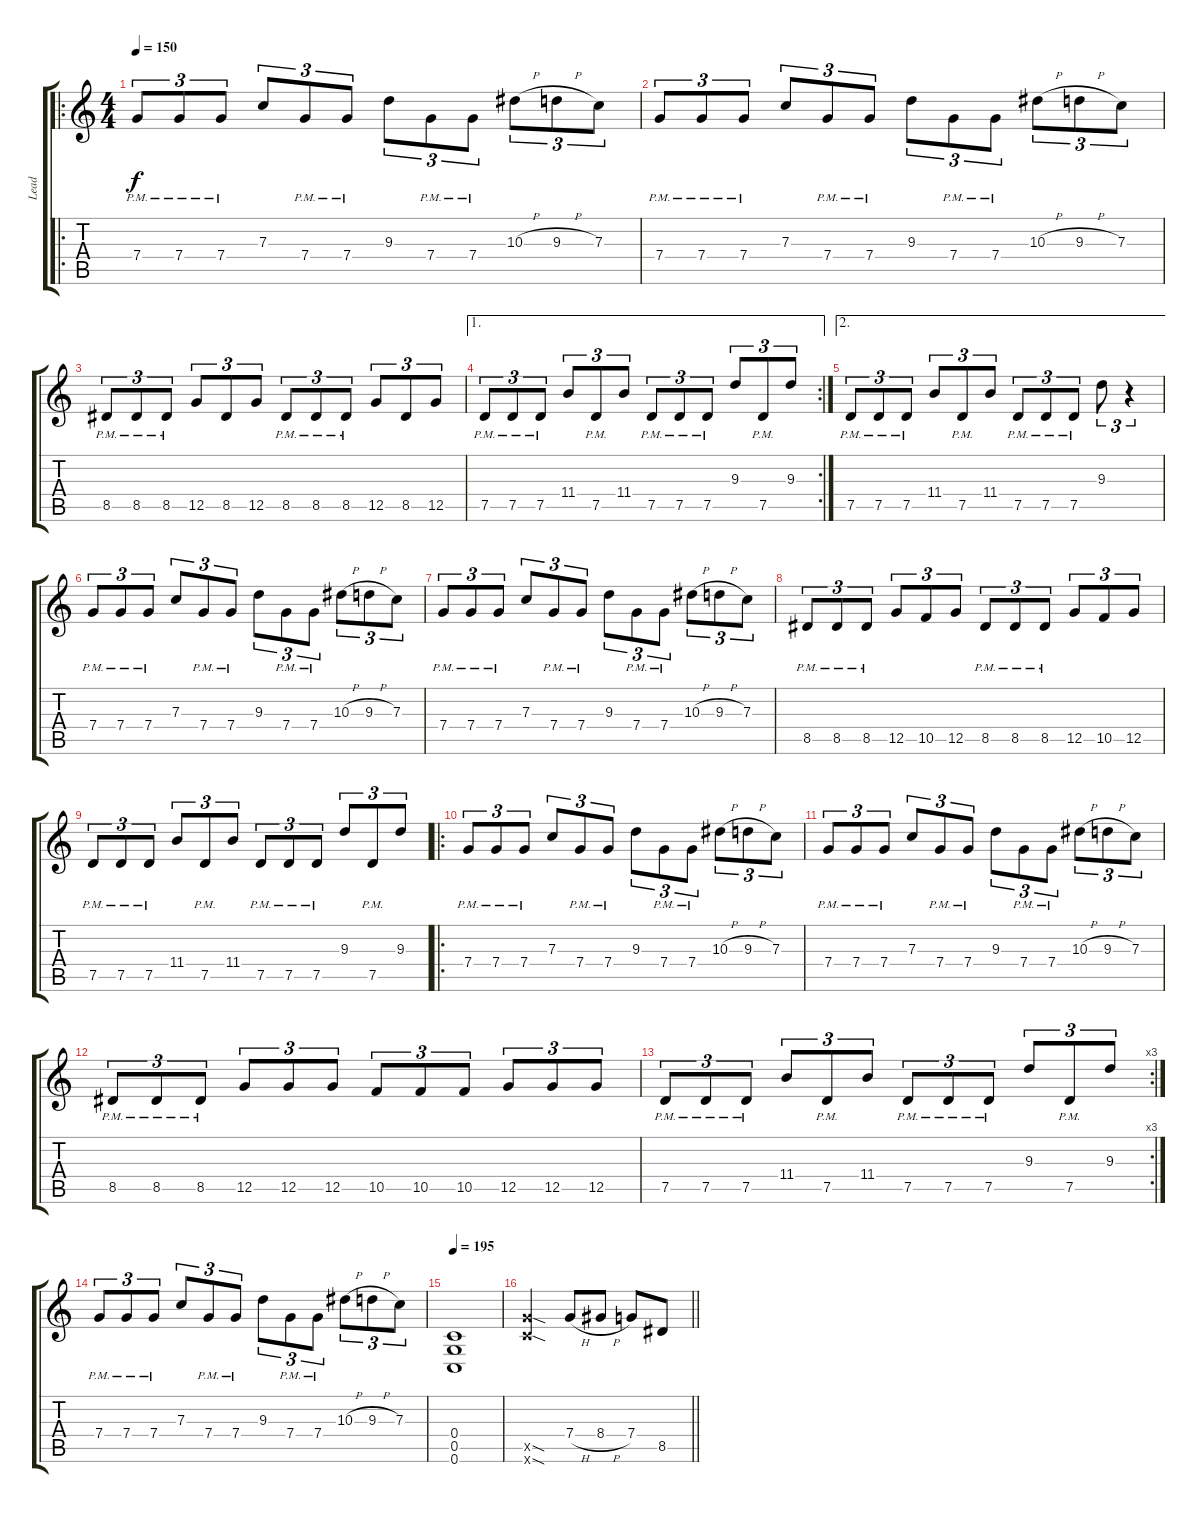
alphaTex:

\track ("Lead" "Lead") {instrument distortionguitar}
\staff {score tabs}
\tuning (D4 A3 F3 C3 G2 C2) {hide}
\ro
\ts (4 4)
\tempo 150
\clef g2
\ks c
7.4{pm}.8{tu (3 2) dy f instrument distortionguitar} 7.4{pm}.8{tu (3 2)} 7.4{pm}.8{tu (3 2)} 7.3.8{tu (3 2)} 7.4{pm}.8{tu (3 2)} 7.4{pm}.8{tu (3 2)} 9.3.8{tu (3 2)} 7.4{pm}.8{tu (3 2)} 7.4{pm}.8{tu (3 2)} 10.3{h}.8{tu (3 2)} 9.3{h}.8{tu (3 2)} 7.3.8{tu (3 2)} |
7.4{pm}.8{tu (3 2)} 7.4{pm}.8{tu (3 2)} 7.4{pm}.8{tu (3 2)} 7.3.8{tu (3 2)} 7.4{pm}.8{tu (3 2)} 7.4{pm}.8{tu (3 2)} 9.3.8{tu (3 2)} 7.4{pm}.8{tu (3 2)} 7.4{pm}.8{tu (3 2)} 10.3{h}.8{tu (3 2)} 9.3{h}.8{tu (3 2)} 7.3.8{tu (3 2)} |
8.5{pm}.8{tu (3 2)} 8.5{pm}.8{tu (3 2)} 8.5{pm}.8{tu (3 2)} 12.5.8{tu (3 2)} 8.5.8{tu (3 2)} 12.5.8{tu (3 2)} 8.5{pm}.8{tu (3 2)} 8.5{pm}.8{tu (3 2)} 8.5{pm}.8{tu (3 2)} 12.5.8{tu (3 2)} 8.5.8{tu (3 2)} 12.5.8{tu (3 2)} |
\ae 1
\rc 2
7.5{pm}.8{tu (3 2)} 7.5{pm}.8{tu (3 2)} 7.5{pm}.8{tu (3 2)} 11.4.8{tu (3 2)} 7.5{pm}.8{tu (3 2)} 11.4.8{tu (3 2)} 7.5{pm}.8{tu (3 2)} 7.5{pm}.8{tu (3 2)} 7.5{pm}.8{tu (3 2)} 9.3.8{tu (3 2)} 7.5{pm}.8{tu (3 2)} 9.3.8{tu (3 2)} |
\ae 2
7.5{pm}.8{tu (3 2)} 7.5{pm}.8{tu (3 2)} 7.5{pm}.8{tu (3 2)} 11.4.8{tu (3 2)} 7.5{pm}.8{tu (3 2)} 11.4.8{tu (3 2)} 7.5{pm}.8{tu (3 2)} 7.5{pm}.8{tu (3 2)} 7.5{pm}.8{tu (3 2)} 9.3.8{tu (3 2)} r.4{tu (3 2)} |
7.4{pm}.8{tu (3 2)} 7.4{pm}.8{tu (3 2)} 7.4{pm}.8{tu (3 2)} 7.3.8{tu (3 2)} 7.4{pm}.8{tu (3 2)} 7.4{pm}.8{tu (3 2)} 9.3.8{tu (3 2)} 7.4{pm}.8{tu (3 2)} 7.4{pm}.8{tu (3 2)} 10.3{h}.8{tu (3 2)} 9.3{h}.8{tu (3 2)} 7.3.8{tu (3 2)} |
7.4{pm}.8{tu (3 2)} 7.4{pm}.8{tu (3 2)} 7.4{pm}.8{tu (3 2)} 7.3.8{tu (3 2)} 7.4{pm}.8{tu (3 2)} 7.4{pm}.8{tu (3 2)} 9.3.8{tu (3 2)} 7.4{pm}.8{tu (3 2)} 7.4{pm}.8{tu (3 2)} 10.3{h}.8{tu (3 2)} 9.3{h}.8{tu (3 2)} 7.3.8{tu (3 2)} |
8.5{pm}.8{tu (3 2)} 8.5{pm}.8{tu (3 2)} 8.5{pm}.8{tu (3 2)} 12.5.8{tu (3 2)} 10.5.8{tu (3 2)} 12.5.8{tu (3 2)} 8.5{pm}.8{tu (3 2)} 8.5{pm}.8{tu (3 2)} 8.5{pm}.8{tu (3 2)} 12.5.8{tu (3 2)} 10.5.8{tu (3 2)} 12.5.8{tu (3 2)} |
7.5{pm}.8{tu (3 2)} 7.5{pm}.8{tu (3 2)} 7.5{pm}.8{tu (3 2)} 11.4.8{tu (3 2)} 7.5{pm}.8{tu (3 2)} 11.4.8{tu (3 2)} 7.5{pm}.8{tu (3 2)} 7.5{pm}.8{tu (3 2)} 7.5{pm}.8{tu (3 2)} 9.3.8{tu (3 2)} 7.5{pm}.8{tu (3 2)} 9.3.8{tu (3 2)} |
\ro
7.4{pm}.8{tu (3 2)} 7.4{pm}.8{tu (3 2)} 7.4{pm}.8{tu (3 2)} 7.3.8{tu (3 2)} 7.4{pm}.8{tu (3 2)} 7.4{pm}.8{tu (3 2)} 9.3.8{tu (3 2)} 7.4{pm}.8{tu (3 2)} 7.4{pm}.8{tu (3 2)} 10.3{h}.8{tu (3 2)} 9.3{h}.8{tu (3 2)} 7.3.8{tu (3 2)} |
7.4{pm}.8{tu (3 2)} 7.4{pm}.8{tu (3 2)} 7.4{pm}.8{tu (3 2)} 7.3.8{tu (3 2)} 7.4{pm}.8{tu (3 2)} 7.4{pm}.8{tu (3 2)} 9.3.8{tu (3 2)} 7.4{pm}.8{tu (3 2)} 7.4{pm}.8{tu (3 2)} 10.3{h}.8{tu (3 2)} 9.3{h}.8{tu (3 2)} 7.3.8{tu (3 2)} |
8.5{pm}.8{tu (3 2)} 8.5{pm}.8{tu (3 2)} 8.5{pm}.8{tu (3 2)} 12.5.8{tu (3 2)} 12.5.8{tu (3 2)} 12.5.8{tu (3 2)} 10.5.8{tu (3 2)} 10.5.8{tu (3 2)} 10.5.8{tu (3 2)} 12.5.8{tu (3 2)} 12.5.8{tu (3 2)} 12.5.8{tu (3 2)} |
\rc 3
7.5{pm}.8{tu (3 2)} 7.5{pm}.8{tu (3 2)} 7.5{pm}.8{tu (3 2)} 11.4.8{tu (3 2)} 7.5{pm}.8{tu (3 2)} 11.4.8{tu (3 2)} 7.5{pm}.8{tu (3 2)} 7.5{pm}.8{tu (3 2)} 7.5{pm}.8{tu (3 2)} 9.3.8{tu (3 2)} 7.5{pm}.8{tu (3 2)} 9.3.8{tu (3 2)} |
7.4{pm}.8{tu (3 2)} 7.4{pm}.8{tu (3 2)} 7.4{pm}.8{tu (3 2)} 7.3.8{tu (3 2)} 7.4{pm}.8{tu (3 2)} 7.4{pm}.8{tu (3 2)} 9.3.8{tu (3 2)} 7.4{pm}.8{tu (3 2)} 7.4{pm}.8{tu (3 2)} 10.3{h}.8{tu (3 2)} 9.3{h}.8{tu (3 2)} 7.3.8{tu (3 2)} |
\tempo 195
(0.4 0.5 0.6).1 |
\barLineRight lightlight
(12.5{sod x} 12.6{sod x}).2 7.4{h}.8 8.4{h}.8 7.4.8 8.5.8
